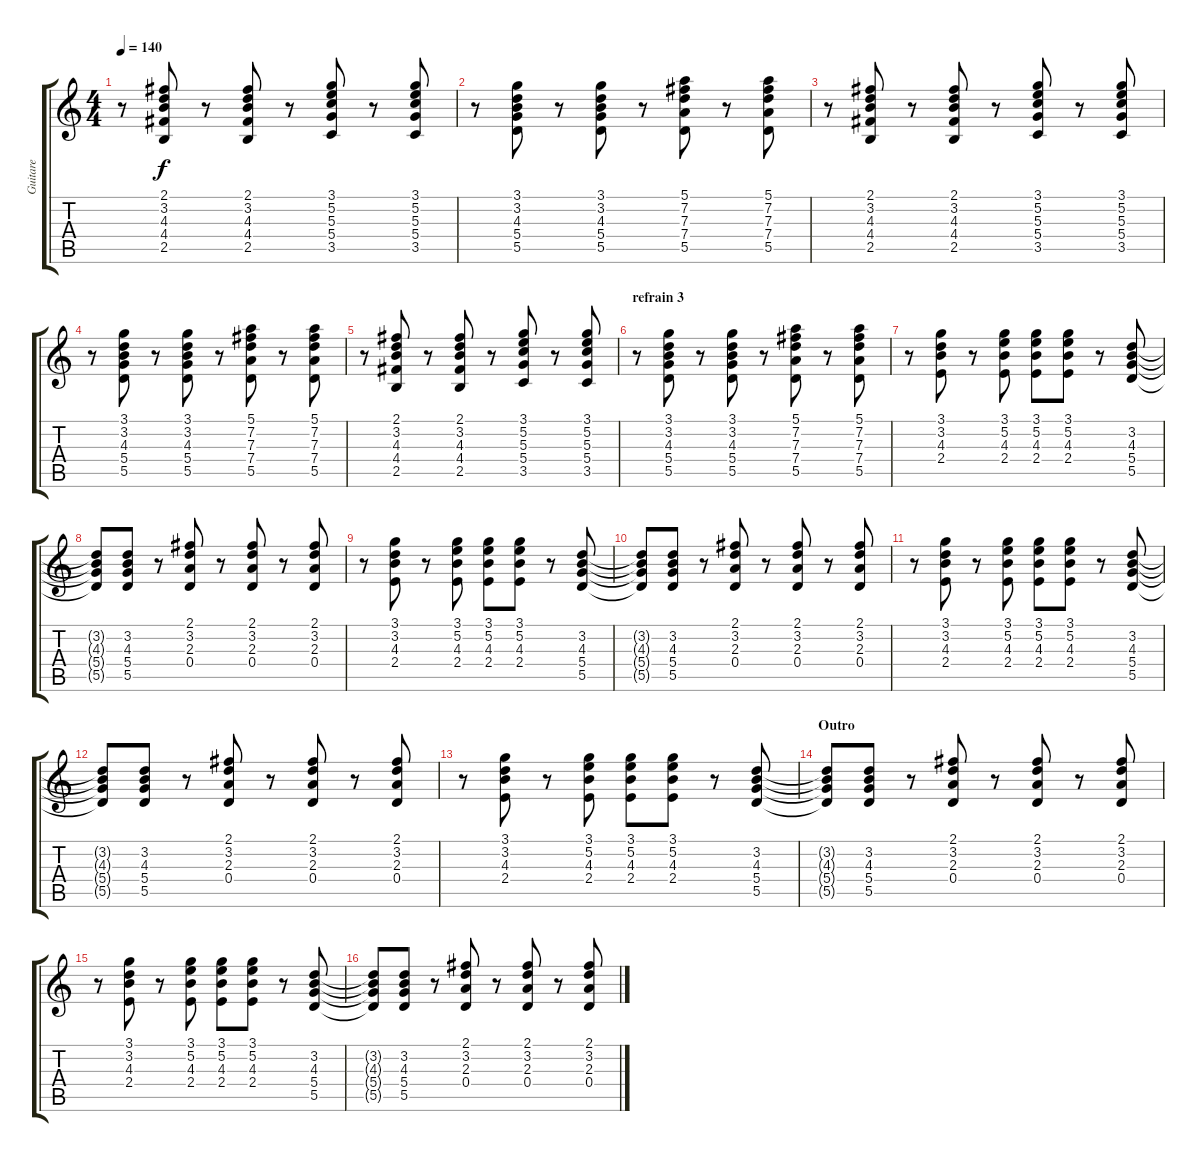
\track ("Guitare" "Guitare") {instrument electricguitarmuted}
\staff {score tabs}
\tuning (E4 B3 G3 D3 A2 E2) {hide}
\ts (4 4)
\tempo 140
\clef g2
\ks c
r.8{dy f} (2.1 3.2 4.3 4.4 2.5).8 r.8 (2.1 3.2 4.3 4.4 2.5).8 r.8 (3.1 5.2 5.3 5.4 3.5).8 r.8 (3.1 5.2 5.3 5.4 3.5).8 |
r.8 (3.1 3.2 4.3 5.4 5.5).8 r.8 (3.1 3.2 4.3 5.4 5.5).8 r.8 (5.1 7.2 7.3 7.4 5.5).8 r.8 (5.1 7.2 7.3 7.4 5.5).8 |
r.8 (2.1 3.2 4.3 4.4 2.5).8 r.8 (2.1 3.2 4.3 4.4 2.5).8 r.8 (3.1 5.2 5.3 5.4 3.5).8 r.8 (3.1 5.2 5.3 5.4 3.5).8 |
r.8 (3.1 3.2 4.3 5.4 5.5).8 r.8 (3.1 3.2 4.3 5.4 5.5).8 r.8 (5.1 7.2 7.3 7.4 5.5).8 r.8 (5.1 7.2 7.3 7.4 5.5).8 |
r.8 (2.1 3.2 4.3 4.4 2.5).8 r.8 (2.1 3.2 4.3 4.4 2.5).8 r.8 (3.1 5.2 5.3 5.4 3.5).8 r.8 (3.1 5.2 5.3 5.4 3.5).8 |
\section ("" "refrain 3")
r.8 (3.1 3.2 4.3 5.4 5.5).8 r.8 (3.1 3.2 4.3 5.4 5.5).8 r.8 (5.1 7.2 7.3 7.4 5.5).8 r.8 (5.1 7.2 7.3 7.4 5.5).8 |
r.8 (3.1 3.2 4.3 2.4).8 r.8 (3.1 5.2 4.3 2.4).8 (3.1 5.2 4.3 2.4).8 (3.1 5.2 4.3 2.4).8 r.8 (3.2 4.3 5.4 5.5).8 |
(3.2{t} 4.3{t} 5.4{t} 5.5{t}).8 (3.2 4.3 5.4 5.5).8 r.8 (2.1 3.2 2.3 0.4).8 r.8 (2.1 3.2 2.3 0.4).8 r.8 (2.1 3.2 2.3 0.4).8 |
r.8 (3.1 3.2 4.3 2.4).8 r.8 (3.1 5.2 4.3 2.4).8 (3.1 5.2 4.3 2.4).8 (3.1 5.2 4.3 2.4).8 r.8 (3.2 4.3 5.4 5.5).8 |
(3.2{t} 4.3{t} 5.4{t} 5.5{t}).8 (3.2 4.3 5.4 5.5).8 r.8 (2.1 3.2 2.3 0.4).8 r.8 (2.1 3.2 2.3 0.4).8 r.8 (2.1 3.2 2.3 0.4).8 |
r.8 (3.1 3.2 4.3 2.4).8 r.8 (3.1 5.2 4.3 2.4).8 (3.1 5.2 4.3 2.4).8 (3.1 5.2 4.3 2.4).8 r.8 (3.2 4.3 5.4 5.5).8 |
(3.2{t} 4.3{t} 5.4{t} 5.5{t}).8 (3.2 4.3 5.4 5.5).8 r.8 (2.1 3.2 2.3 0.4).8 r.8 (2.1 3.2 2.3 0.4).8 r.8 (2.1 3.2 2.3 0.4).8 |
r.8 (3.1 3.2 4.3 2.4).8 r.8 (3.1 5.2 4.3 2.4).8 (3.1 5.2 4.3 2.4).8 (3.1 5.2 4.3 2.4).8 r.8 (3.2 4.3 5.4 5.5).8 |
\section ("" "Outro")
(3.2{t} 4.3{t} 5.4{t} 5.5{t}).8 (3.2 4.3 5.4 5.5).8 r.8 (2.1 3.2 2.3 0.4).8 r.8 (2.1 3.2 2.3 0.4).8 r.8 (2.1 3.2 2.3 0.4).8 |
r.8 (3.1 3.2 4.3 2.4).8 r.8 (3.1 5.2 4.3 2.4).8 (3.1 5.2 4.3 2.4).8 (3.1 5.2 4.3 2.4).8 r.8 (3.2 4.3 5.4 5.5).8 |
(3.2{t} 4.3{t} 5.4{t} 5.5{t}).8 (3.2 4.3 5.4 5.5).8 r.8 (2.1 3.2 2.3 0.4).8 r.8 (2.1 3.2 2.3 0.4).8 r.8 (2.1 3.2 2.3 0.4).8
